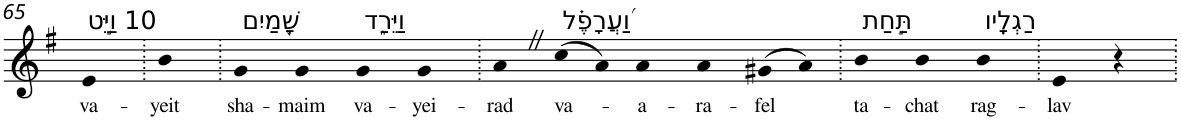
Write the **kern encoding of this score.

**kern	**text
*part1	*part1
*staff1	*staff1
*I"Piano	*
*I'Pno	*
!!LO:PB:g=z
*clefG2	*
*k[f#]	*
*G:	*
=65	=65
!LO:TX:a:t=10 וַיֵּ֣ט	!
!	!LO:LY:b
4e	va-
=66.	=66.
!	!LO:LY:b
4b	-yeit
=67.	=67.
!LO:TX:a:t=שָׁ֭מַיִם	!
!	!LO:LY:b
4g	sha-
!	!LO:LY:b
4g	-maim
!LO:TX:a:t=וַיֵּרַ֑ד	!
!	!LO:LY:b
4g	va-
!	!LO:LY:b
4g	-yei-
=68.	=68.
!	!LO:LY:b
4aZ	-rad
!LO:TX:a:t=וַ֝עֲרָפֶ֗ל	!
!	!LO:LY:b
(>8cc	va-
8a)	.
!	!LO:LY:b
4a	-a-
!	!LO:LY:b
4a	-ra-
!	!LO:LY:b
(>8g#X	-fel
8a)	.
=69.	=69.
!LO:TX:a:t=תַּ֣חַת	!
!	!LO:LY:b
4b	ta-
!	!LO:LY:b
4b	-chat
!LO:TX:a:t=רַגְלָֽיו	!
!	!LO:LY:b
4b	rag-
=70.	=70.
!	!LO:LY:b
4e	-lav
4r	.
=.	=.
*-	*-
